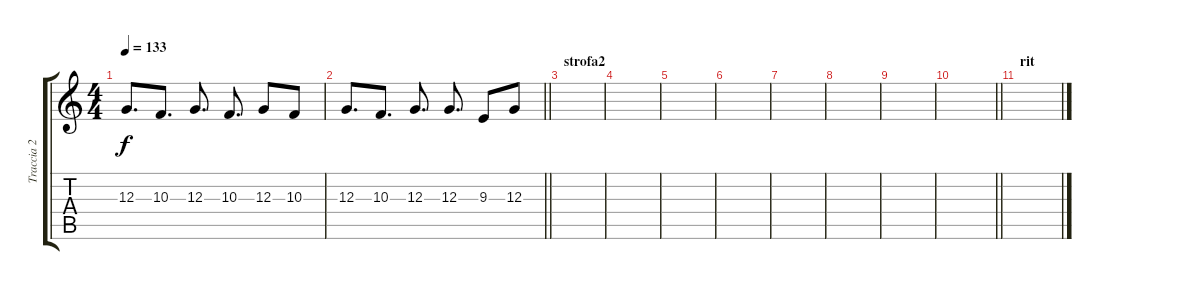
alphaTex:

\track ("Traccia 2" "Traccia 2") {instrument lead1square}
\staff {score tabs}
\tuning (E4 B3 G3 D3 A2 E2) {hide}
\ts (4 4)
\tempo 133
\clef g2
\ks c
12.3.8{d dy f} 10.3.8{d} 12.3.8{d} 10.3.8{d} 12.3.8 10.3.8 |
\barLineRight lightlight
12.3.8{d} 10.3.8{d} 12.3.8{d} 12.3.8{d} 9.3.8 12.3.8 |
\section ("" "strofa2")
|
|
|
|
|
|
|
\barLineRight lightlight
|
\section ("" "rit")
